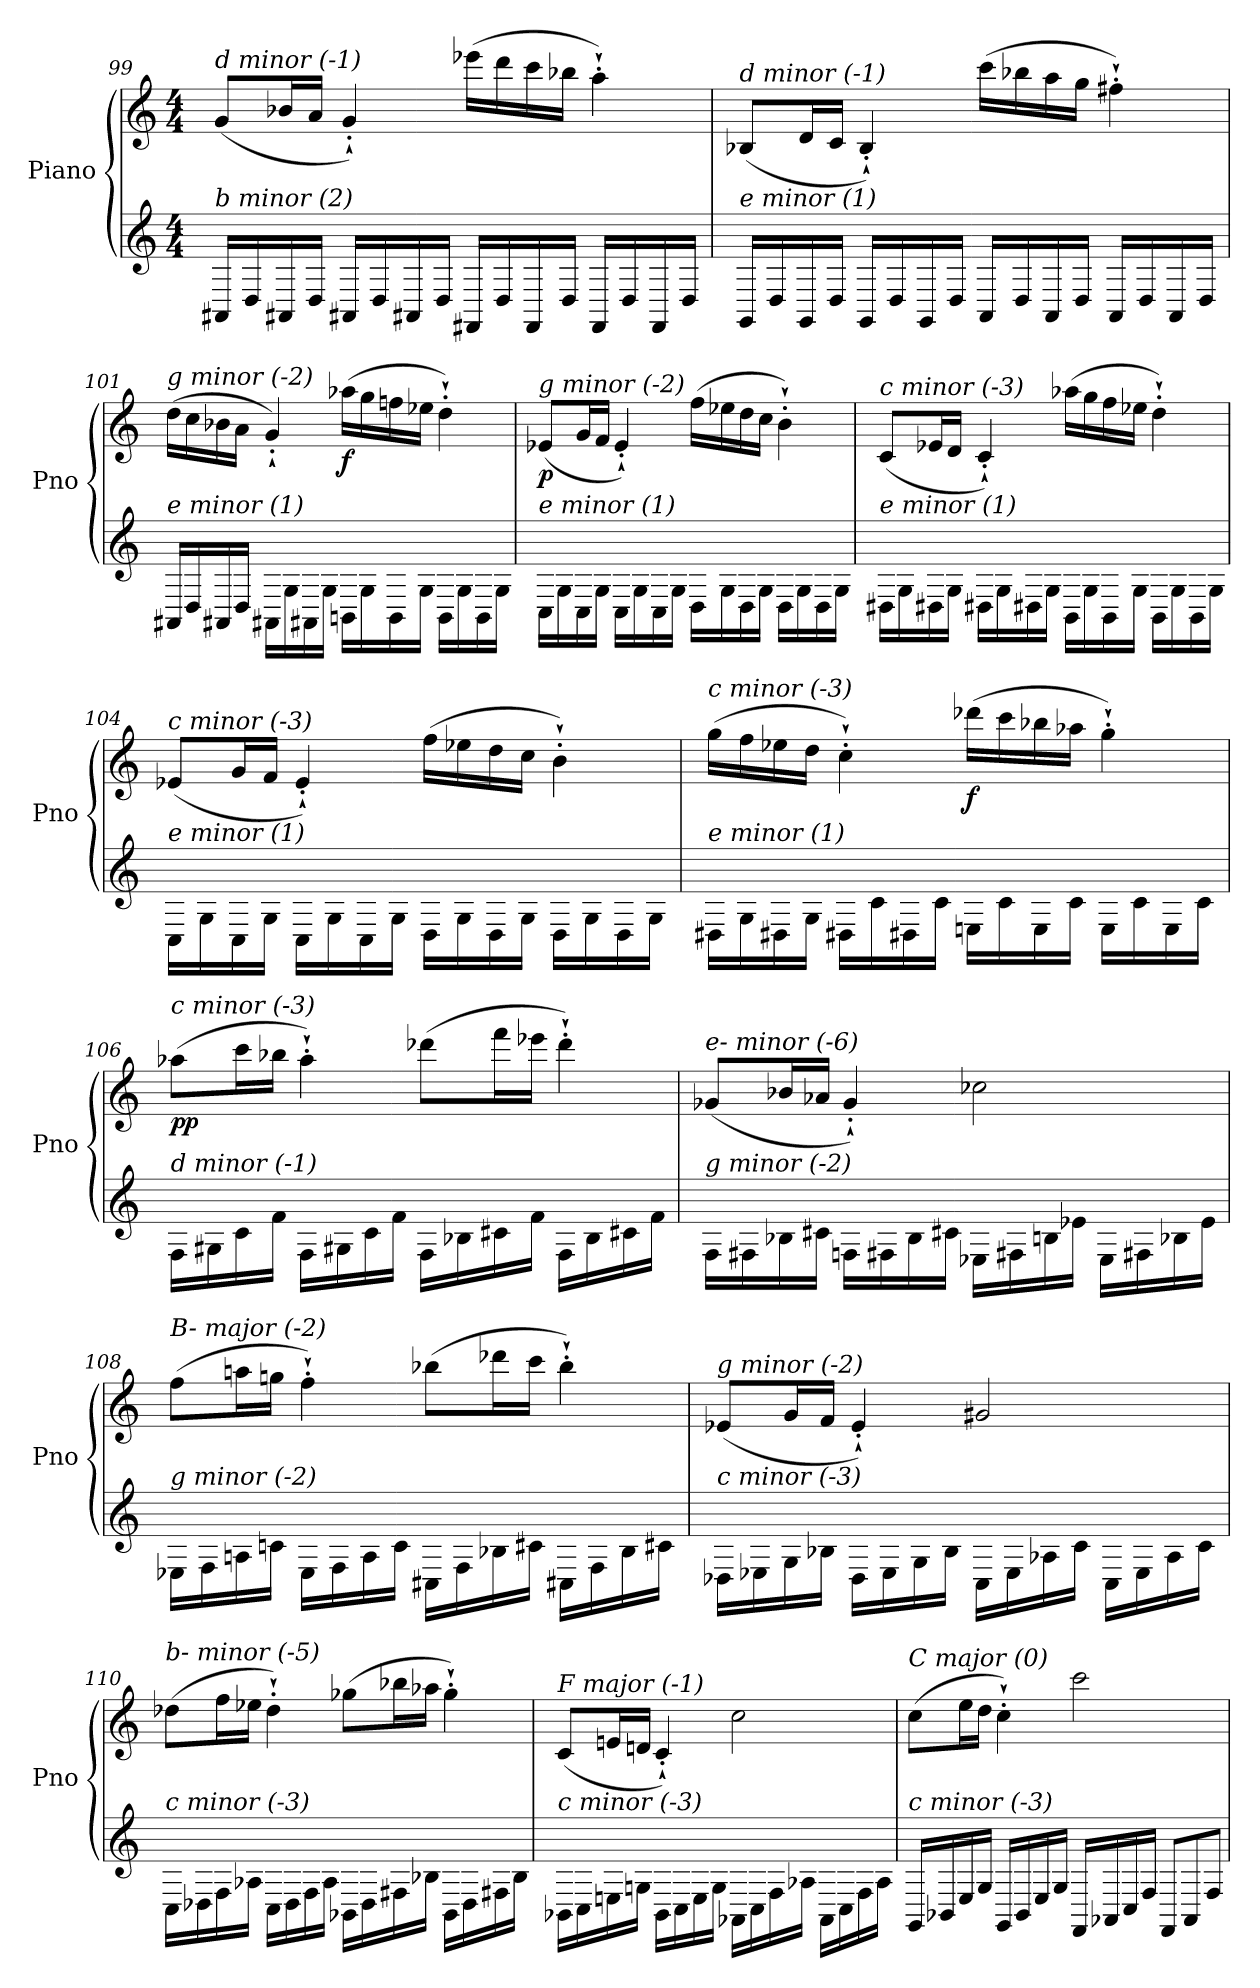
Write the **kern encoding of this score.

**kern	**kern	**dynam
*part1	*part1	*part1
*staff2	*staff1	*staff1/2
*I"Piano	*	*
*I'Pno	*	*
*clefG2	*clefG2	*
*k[]	*k[]	*
*M4/4	*M4/4	*
=99	=99	=99
!	!LO:TX:i:t=d minor (-1)	!
!LO:TX:i:t=b minor (2)	!	!
16AA#Xi/LL	(8g/L	.
16D/	.	.
16AA#Xi/	16b-X/L	.
16D/JJ	16a/JJ	.
16AA#Xi/LL	4g`'/)	.
16D/	.	.
16AA#Xi/	.	.
16D/JJ	.	.
16FF#X/LL	(16eee-X\LL	.
16D/	16ddd\	.
16FF#/	16ccc\	.
16D/JJ	16bb-X\JJ	.
16FF#/LL	4aa`'\)	.
16D/	.	.
16FF#/	.	.
16D/JJ	.	.
!!LO:PB:g=z
=100	=100	=100
!	!LO:TX:i:t=d minor (-1)	!
!LO:TX:i:t=e minor (1)	!	!
!	!	!LO:DY:b
16GG/LL	(8B-X/L	other-dynamics
16D/	.	.
16GG/	16d/L	.
16D/JJ	16c/JJ	.
16GG/LL	4B-`'/)	.
16D/	.	.
16GG/	.	.
16D/JJ	.	.
16AA/LL	(16ccc\LL	.
16D/	16bb-X\	.
16AA/	16aa\	.
16D/JJ	16gg\JJ	.
16AA/LL	4ff#X`'\)	.
16D/	.	.
16AA/	.	.
16D/JJ	.	.
=101	=101	=101
!	!LO:TX:i:t=g minor (-2)	!
!LO:TX:i:t=e minor (1)	!	!
16AA#Xi/LL	(16dd\LL	.
16D/	16cc\	.
16AA#Xi/	16b-X\	.
16D/JJ	16a\JJ	.
16AA#Xi\LL	4g`'/)	.
16G\	.	.
16AA#Xi\	.	.
16G\JJ	.	.
!	!	!LO:DY:b
16BBn\LL	(16aa-X\LL	f
16G\	16gg\	.
16BB\	16ffn\	.
16G\JJ	16ee-X\JJ	.
16BB\LL	4dd`'\)	.
16G\	.	.
16BB\	.	.
16G\JJ	.	.
!!LO:LB:g=z
=102	=102	=102
!	!LO:TX:i:t=g minor (-2)	!
!LO:TX:i:t=e minor (1)	!	!
!	!	!LO:DY:b
16C\LL	(8e-X/L	p
16G\	.	.
16C\	16g/L	.
16G\JJ	16f/JJ	.
16C\LL	4e-`'/)	.
16G\	.	.
16C\	.	.
16G\JJ	.	.
16D\LL	(16ff\LL	.
16G\	16ee-X\	.
16D\	16dd\	.
16G\JJ	16cc\JJ	.
16D\LL	4b`'\)	.
16G\	.	.
16D\	.	.
16G\JJ	.	.
=103	=103	=103
!	!LO:TX:i:t=c minor (-3)	!
!LO:TX:i:t=e minor (1)	!	!
16D#Xi\LL	(8c/L	.
16G\	.	.
16D#Xi\	16e-X/L	.
16G\JJ	16d/JJ	.
16D#Xi\LL	4c`'/)	.
16G\	.	.
16D#Xi\	.	.
16G\JJ	.	.
16BB\LL	(16aa-X\LL	.
16G\	16gg\	.
16BB\	16ff\	.
16G\JJ	16ee-X\JJ	.
16BB\LL	4dd`'\)	.
16G\	.	.
16BB\	.	.
16G\JJ	.	.
=104	=104	=104
!	!LO:TX:i:t=c minor (-3)	!
!LO:TX:i:t=e minor (1)	!	!
!	!	!LO:DY:b
16C\LL	(8e-X/L	other-dynamics
16G\	.	.
16C\	16g/L	.
16G\JJ	16f/JJ	.
16C\LL	4e-`'/)	.
16G\	.	.
16C\	.	.
16G\JJ	.	.
16D\LL	(16ff\LL	.
16G\	16ee-X\	.
16D\	16dd\	.
16G\JJ	16cc\JJ	.
16D\LL	4b`'\)	.
16G\	.	.
16D\	.	.
16G\JJ	.	.
!!LO:LB:g=z
=105	=105	=105
!	!LO:TX:i:t=c minor (-3)	!
!LO:TX:i:t=e minor (1)	!	!
16D#Xi\LL	(16gg\LL	.
16G\	16ff\	.
16D#Xi\	16ee-X\	.
16G\JJ	16dd\JJ	.
16D#Xi\LL	4cc`'\)	.
16c\	.	.
16D#Xi\	.	.
16c\JJ	.	.
!	!	!LO:DY:b
16En\LL	(16ddd-X\LL	f
16c\	16ccc\	.
16E\	16bb-X\	.
16c\JJ	16aa-X\JJ	.
16E\LL	4gg`'\)	.
16c\	.	.
16E\	.	.
16c\JJ	.	.
=106	=106	=106
!	!LO:TX:i:t=c minor (-3)	!
!LO:TX:i:t=d minor (-1)	!	!
!	!	!LO:DY:b
16F\LL	(8aa-X\L	pp
16G#Xi\	.	.
16c\	16ccc\L	.
16f\JJ	16bb-X\JJ	.
16F\LL	4aa-`'\)	.
16G#Xi\	.	.
16c\	.	.
16f\JJ	.	.
16F\LL	(8ddd-X\L	.
16B-X\	.	.
16c#Xi\	16fff\L	.
16f\JJ	16eee-X\JJ	.
16F\LL	4ddd-`'\)	.
16B-\	.	.
16c#Xi\	.	.
16f\JJ	.	.
!!LO:LB:g=z
=107	=107	=107
!	!LO:TX:i:t=e- minor (-6)	!
!LO:TX:i:t=g minor (-2)	!	!
16F\LL	(8g-X/L	.
16F#Xi\	.	.
16B-X\	16b-X/L	.
16c#Xi\JJ	16a-X/JJ	.
16F\LL	4g-`'/)	.
16F#Xi\	.	.
16B-\	.	.
16c#Xi\JJ	.	.
16E-X\LL	2cc-X\	.
16F#Xi\	.	.
16Bni\	.	.
16e-X\JJ	.	.
16E-\LL	.	.
16F#Xi\	.	.
16B-i\	.	.
16e-\JJ	.	.
=108	=108	=108
!	!LO:TX:i:t=B- major (-2)	!
!LO:TX:i:t=g minor (-2)	!	!
16E-X\LL	(8ff\L	.
16F\	.	.
16An\	16aan\L	.
16cn\JJ	16ggn\JJ	.
16E-\LL	4ff`'\)	.
16F\	.	.
16A\	.	.
16c\JJ	.	.
16C#Xi\LL	(8bb-X\L	.
16F\	.	.
16B-X\	16ddd-X\L	.
16c#Xi\JJ	16ccc\JJ	.
16C#Xi\LL	4bb-`'\)	.
16F\	.	.
16B-\	.	.
16c#Xi\JJ	.	.
!!LO:LB:g=z
=109	=109	=109
!	!LO:TX:i:t=g minor (-2)	!
!LO:TX:i:t=c minor (-3)	!	!
16D-X\LL	(8e-X/L	.
16E-X\	.	.
16G\	16g/L	.
16B-X\JJ	16f/JJ	.
16D-\LL	4e-`'/)	.
16E-\	.	.
16G\	.	.
16B-\JJ	.	.
16C\LL	2g#Xi/	.
16E-\	.	.
16A-X\	.	.
16c\JJ	.	.
16C\LL	.	.
16E-\	.	.
16A-\	.	.
16c\JJ	.	.
=110	=110	=110
!	!LO:TX:i:t=b- minor (-5)	!
!LO:TX:i:t=c minor (-3)	!	!
16C\LL	(8dd-X\L	.
16D-X\	.	.
16F\	16ff\L	.
16A-X\JJ	16ee-X\JJ	.
16C\LL	4dd-`'\)	.
16D-\	.	.
16F\	.	.
16A-\JJ	.	.
16BB-X\LL	(8gg-X\L	.
16D-\	.	.
16F#Xi\	16bb-X\L	.
16B-X\JJ	16aa-X\JJ	.
16BB-\LL	4gg-`'\)	.
16D-\	.	.
16F#Xi\	.	.
16B-\JJ	.	.
!!LO:LB:g=z
=111	=111	=111
!	!LO:TX:i:t=F major (-1)	!
!LO:TX:i:t=c minor (-3)	!	!
16BB-X\LL	(8c/L	.
16C\	.	.
16En\	16en/L	.
16Gn\JJ	16dn/JJ	.
16BB-\LL	4c`'/)	.
16C\	.	.
16E\	.	.
16G\JJ	.	.
16AA-X\LL	2cc\	.
16C\	.	.
16F\	.	.
16A-X\JJ	.	.
16AA-\LL	.	.
16C\	.	.
16F\	.	.
16A-\JJ	.	.
=112	=112	=112
!	!LO:TX:i:t=C major (0)	!
!LO:TX:i:t=c minor (-3)	!	!
!	!	!LO:DY:b
16GG/LL	(8cc\L	other-dynamics
16BB-X/	.	.
16E/	16ee\L	.
16G/JJ	16dd\JJ	.
16GG/LL	4cc`'\)	.
16BB-/	.	.
16E/	.	.
16G/JJ	.	.
16FF/LL	2ccc\	.
16AA-X/	.	.
16C/	.	.
16F/JJ	.	.
*Xtuplet	*	*
12FF/L	.	.
12AA-/	.	.
12F/J	.	.
=	=	=
*-	*-	*-
